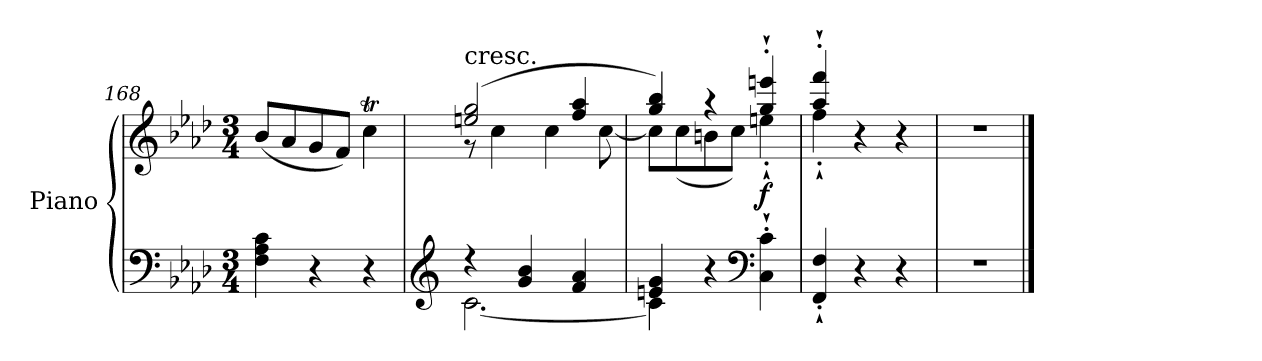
**kern	**kern	**dynam
*part1	*part1	*part1
*staff2	*staff1	*staff1/2
*I"Piano	*	*
*I'Pno	*	*
*clefF4	*clefG2	*
*k[b-e-a-d-]	*k[b-e-a-d-]	*
*A-:	*A-:	*
*M3/4	*M3/4	*
=168	=168	=168
4F\ 4A-\ 4c\	(<8b-/L	.
.	8a-/	.
4r	8g/	.
.	8f/J)	.
4r	4cct\	.
=169	=169	=169
*clefG2	*	*
*^	*^	*
!	!	!LO:TX:a:t=cresc.	!	!
4r	[2.c\	(>2een/ 2gg/	8rg	.
.	.	.	4cc\	.
4g/ 4b-/	.	.	.	.
.	.	.	4cc\	.
4f/ 4a-/	.	4ff/ 4aa-/	.	.
.	.	.	[8cc\	.
=170	=170	=170	=170	=170
4en/ 4g/	4c\]	4gg/ 4bb-/)	8cc\L]	.
.	.	.	(<8cc\	.
4r	2ryy	4raa	8bn\	.
.	.	.	8cc\J)	.
*clefF4	*	*	*	*
!	!	!	!	!LO:DY:b
4C\'` 4c\'`	.	4gg/'` 4eeen/'`	4een'`\	f
*v	*v	*	*	*
=171	=171	=171	=171
4FF/'` 4F/'`	4aa-/'` 4fff/'`	4ff'`\	.
4r	4r	2ryy	.
4r	4r	.	.
*	*v	*v	*
=172	=172	=172
2.r	2.r	.
==	==	==
*-	*-	*-
